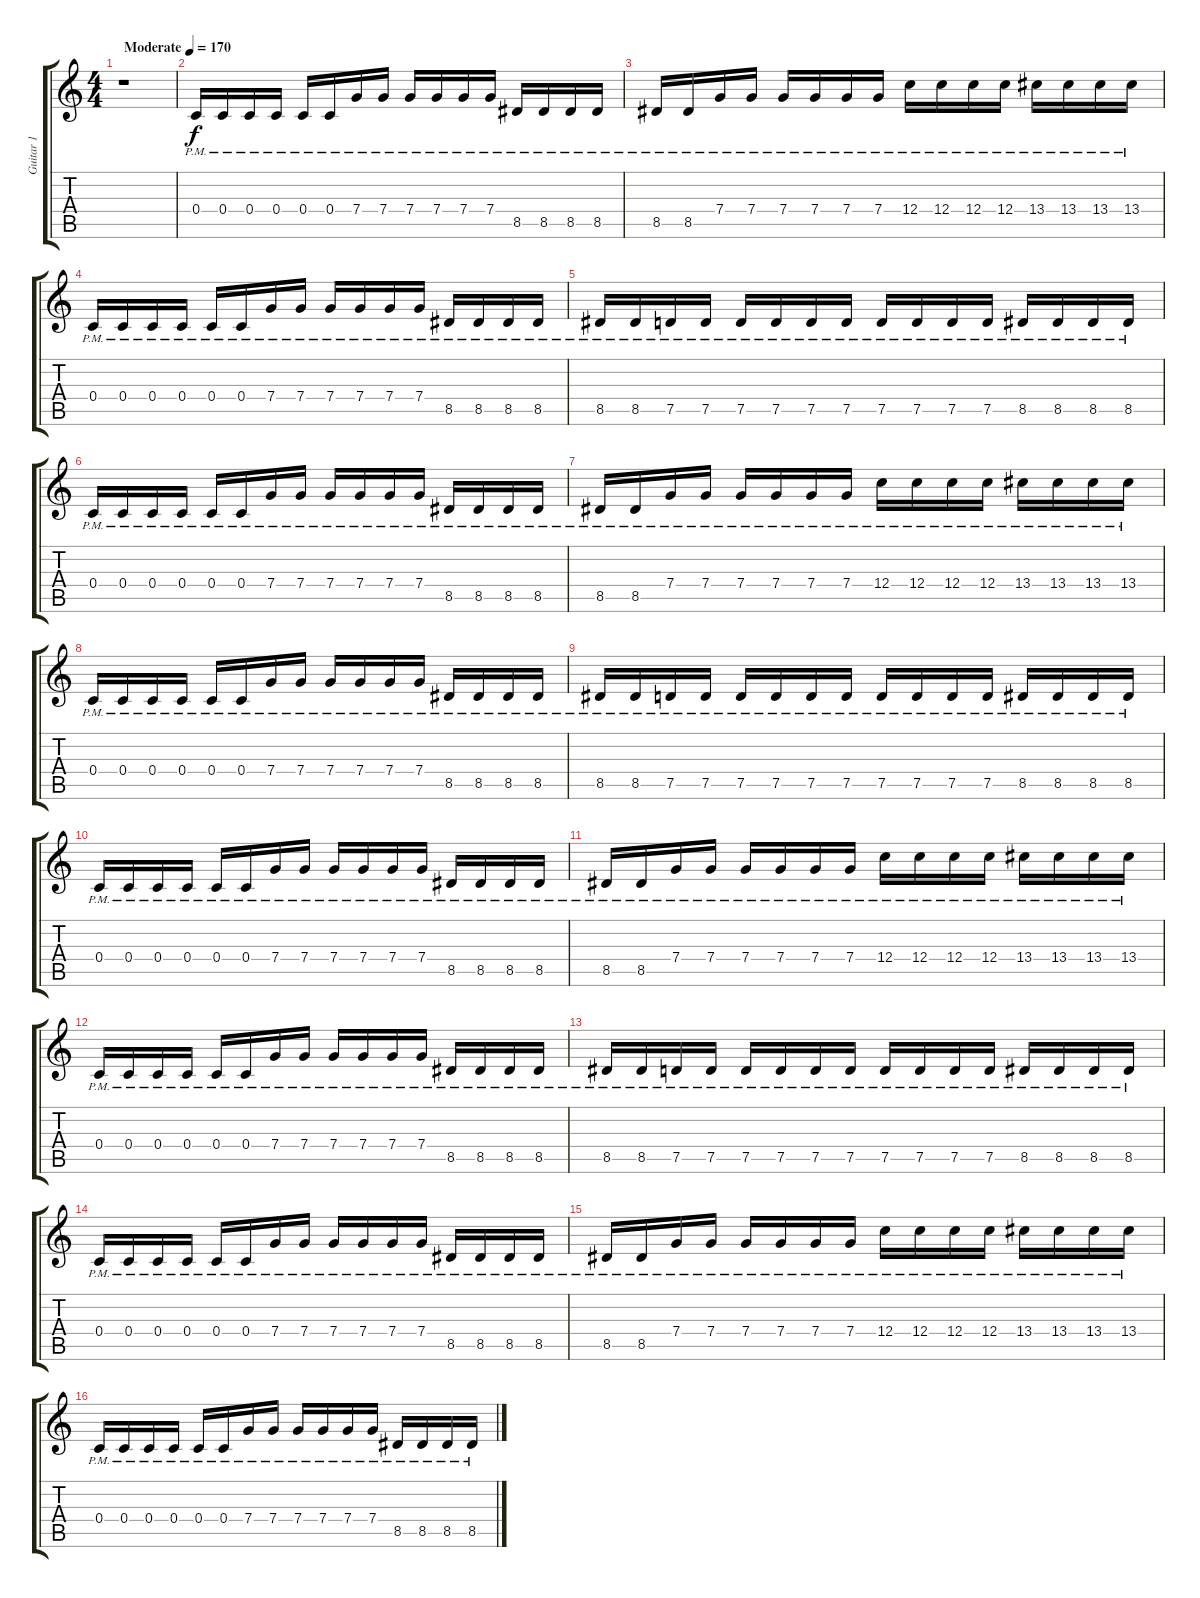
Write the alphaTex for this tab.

\track ("Guitar 1" "Guitar 1") {instrument overdrivenguitar}
\staff {score tabs}
\tuning (D4 A3 F3 C3 G2 C2) {hide}
\ts (4 4)
\tempo (170 "Moderate")
\clef g2
\ks c
r.1{dy f instrument overdrivenguitar} |
0.4{pm}.16 0.4{pm}.16 0.4{pm}.16 0.4{pm}.16 0.4{pm}.16 0.4{pm}.16 7.4{pm}.16 7.4{pm}.16 7.4{pm}.16 7.4{pm}.16 7.4{pm}.16 7.4{pm}.16 8.5{pm}.16 8.5{pm}.16 8.5{pm}.16 8.5{pm}.16 |
8.5{pm}.16 8.5{pm}.16 7.4{pm}.16 7.4{pm}.16 7.4{pm}.16 7.4{pm}.16 7.4{pm}.16 7.4{pm}.16 12.4{pm}.16 12.4{pm}.16 12.4{pm}.16 12.4{pm}.16 13.4{pm}.16 13.4{pm}.16 13.4{pm}.16 13.4{pm}.16 |
0.4{pm}.16 0.4{pm}.16 0.4{pm}.16 0.4{pm}.16 0.4{pm}.16 0.4{pm}.16 7.4{pm}.16 7.4{pm}.16 7.4{pm}.16 7.4{pm}.16 7.4{pm}.16 7.4{pm}.16 8.5{pm}.16 8.5{pm}.16 8.5{pm}.16 8.5{pm}.16 |
8.5{pm}.16 8.5{pm}.16 7.5{pm}.16 7.5{pm}.16 7.5{pm}.16 7.5{pm}.16 7.5{pm}.16 7.5{pm}.16 7.5{pm}.16 7.5{pm}.16 7.5{pm}.16 7.5{pm}.16 8.5{pm}.16 8.5{pm}.16 8.5{pm}.16 8.5{pm}.16 |
0.4{pm}.16 0.4{pm}.16 0.4{pm}.16 0.4{pm}.16 0.4{pm}.16 0.4{pm}.16 7.4{pm}.16 7.4{pm}.16 7.4{pm}.16 7.4{pm}.16 7.4{pm}.16 7.4{pm}.16 8.5{pm}.16 8.5{pm}.16 8.5{pm}.16 8.5{pm}.16 |
8.5{pm}.16 8.5{pm}.16 7.4{pm}.16 7.4{pm}.16 7.4{pm}.16 7.4{pm}.16 7.4{pm}.16 7.4{pm}.16 12.4{pm}.16 12.4{pm}.16 12.4{pm}.16 12.4{pm}.16 13.4{pm}.16 13.4{pm}.16 13.4{pm}.16 13.4{pm}.16 |
0.4{pm}.16 0.4{pm}.16 0.4{pm}.16 0.4{pm}.16 0.4{pm}.16 0.4{pm}.16 7.4{pm}.16 7.4{pm}.16 7.4{pm}.16 7.4{pm}.16 7.4{pm}.16 7.4{pm}.16 8.5{pm}.16 8.5{pm}.16 8.5{pm}.16 8.5{pm}.16 |
8.5{pm}.16 8.5{pm}.16 7.5{pm}.16 7.5{pm}.16 7.5{pm}.16 7.5{pm}.16 7.5{pm}.16 7.5{pm}.16 7.5{pm}.16 7.5{pm}.16 7.5{pm}.16 7.5{pm}.16 8.5{pm}.16 8.5{pm}.16 8.5{pm}.16 8.5{pm}.16 |
0.4{pm}.16 0.4{pm}.16 0.4{pm}.16 0.4{pm}.16 0.4{pm}.16 0.4{pm}.16 7.4{pm}.16 7.4{pm}.16 7.4{pm}.16 7.4{pm}.16 7.4{pm}.16 7.4{pm}.16 8.5{pm}.16 8.5{pm}.16 8.5{pm}.16 8.5{pm}.16 |
8.5{pm}.16 8.5{pm}.16 7.4{pm}.16 7.4{pm}.16 7.4{pm}.16 7.4{pm}.16 7.4{pm}.16 7.4{pm}.16 12.4{pm}.16 12.4{pm}.16 12.4{pm}.16 12.4{pm}.16 13.4{pm}.16 13.4{pm}.16 13.4{pm}.16 13.4{pm}.16 |
0.4{pm}.16 0.4{pm}.16 0.4{pm}.16 0.4{pm}.16 0.4{pm}.16 0.4{pm}.16 7.4{pm}.16 7.4{pm}.16 7.4{pm}.16 7.4{pm}.16 7.4{pm}.16 7.4{pm}.16 8.5{pm}.16 8.5{pm}.16 8.5{pm}.16 8.5{pm}.16 |
8.5{pm}.16 8.5{pm}.16 7.5{pm}.16 7.5{pm}.16 7.5{pm}.16 7.5{pm}.16 7.5{pm}.16 7.5{pm}.16 7.5{pm}.16 7.5{pm}.16 7.5{pm}.16 7.5{pm}.16 8.5{pm}.16 8.5{pm}.16 8.5{pm}.16 8.5{pm}.16 |
0.4{pm}.16 0.4{pm}.16 0.4{pm}.16 0.4{pm}.16 0.4{pm}.16 0.4{pm}.16 7.4{pm}.16 7.4{pm}.16 7.4{pm}.16 7.4{pm}.16 7.4{pm}.16 7.4{pm}.16 8.5{pm}.16 8.5{pm}.16 8.5{pm}.16 8.5{pm}.16 |
8.5{pm}.16 8.5{pm}.16 7.4{pm}.16 7.4{pm}.16 7.4{pm}.16 7.4{pm}.16 7.4{pm}.16 7.4{pm}.16 12.4{pm}.16 12.4{pm}.16 12.4{pm}.16 12.4{pm}.16 13.4{pm}.16 13.4{pm}.16 13.4{pm}.16 13.4{pm}.16 |
0.4{pm}.16 0.4{pm}.16 0.4{pm}.16 0.4{pm}.16 0.4{pm}.16 0.4{pm}.16 7.4{pm}.16 7.4{pm}.16 7.4{pm}.16 7.4{pm}.16 7.4{pm}.16 7.4{pm}.16 8.5{pm}.16 8.5{pm}.16 8.5{pm}.16 8.5{pm}.16
